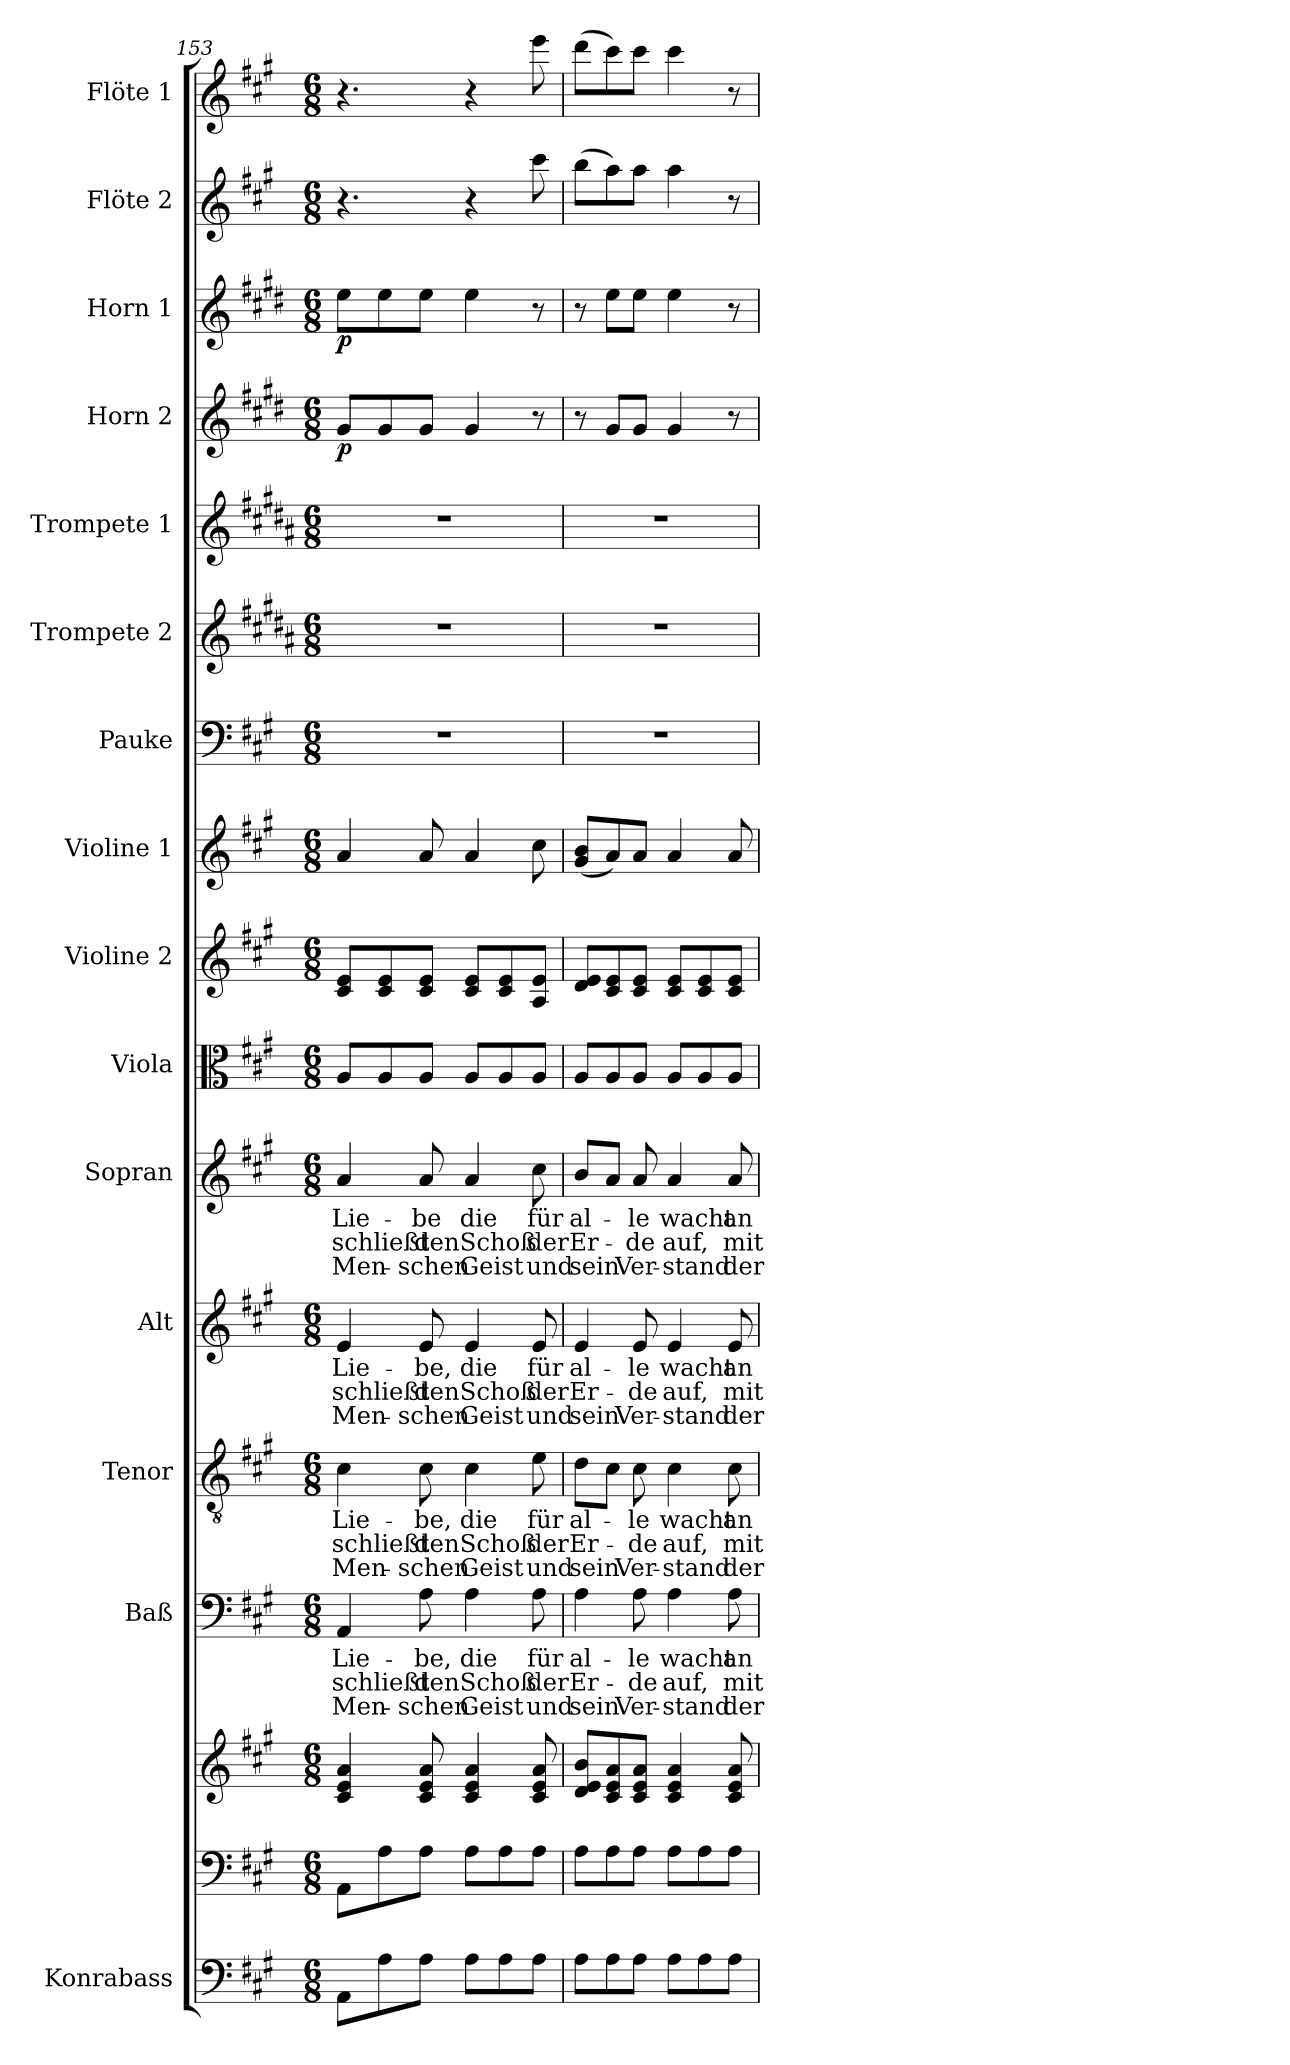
**kern	**kern	**kern	**kern	**text	**text	**text	**kern	**text	**text	**text	**kern	**text	**text	**text	**kern	**text	**text	**text	**kern	**kern	**kern	**kern	**kern	**kern	**kern	**dynam	**kern	**dynam	**kern	**kern
*part16	*part15	*part15	*part14	*part14	*part14	*part14	*part13	*part13	*part13	*part13	*part12	*part12	*part12	*part12	*part11	*part11	*part11	*part11	*part10	*part9	*part8	*part7	*part6	*part5	*part4	*part4	*part3	*part3	*part2	*part1
*staff17	*staff16	*staff15	*staff14	*staff14	*staff14	*staff14	*staff13	*staff13	*staff13	*staff13	*staff12	*staff12	*staff12	*staff12	*staff11	*staff11	*staff11	*staff11	*staff10	*staff9	*staff8	*staff7	*staff6	*staff5	*staff4	*staff4	*staff3	*staff3	*staff2	*staff1
*I"Konrabass	*	*	*I"Baß	*	*	*	*I"Tenor	*	*	*	*I"Alt	*	*	*	*I"Sopran	*	*	*	*I"Viola	*I"Violine 2	*I"Violine 1	*I"Pauke	*I"Trompete 2	*I"Trompete 1	*I"Horn 2	*	*I"Horn 1	*	*I"Flöte 2	*I"Flöte 1
*I'Kb.	*	*	*I'Baß	*	*	*	*I'Ten	*	*	*	*I'Alt	*	*	*	*I'Sop	*	*	*	*I'Vla.	*I'Vln. 2	*I'Vln. 1	*I'Pk.	*I'Trp. 2	*I'Trp. 1	*I'Hrn. 2	*	*I'Hrn. 1	*	*I'Fl. 2	*I'Fl. 1
*clefF4	*clefF4	*clefG2	*clefF4	*	*	*	*clefGv2	*	*	*	*clefG2	*	*	*	*clefG2	*	*	*	*clefC3	*clefG2	*clefG2	*clefF4	*clefG2	*clefG2	*clefG2	*	*clefG2	*	*clefG2	*clefG2
*ITrd7c12	*	*	*	*	*	*	*	*	*	*	*	*	*	*	*	*	*	*	*	*	*	*	*ITrd1c2	*ITrd1c2	*ITrd4c7	*	*ITrd4c7	*	*	*
*k[f#c#g#]	*k[f#c#g#]	*k[f#c#g#]	*k[f#c#g#]	*	*	*	*k[f#c#g#]	*	*	*	*k[f#c#g#]	*	*	*	*k[f#c#g#]	*	*	*	*k[f#c#g#]	*k[f#c#g#]	*k[f#c#g#]	*k[f#c#g#]	*k[f#c#g#]	*k[f#c#g#]	*k[f#c#g#]	*	*k[f#c#g#]	*	*k[f#c#g#]	*k[f#c#g#]
*A:	*A:	*A:	*A:	*	*	*	*A:	*	*	*	*A:	*	*	*	*A:	*	*	*	*A:	*A:	*A:	*A:	*A:	*A:	*A:	*	*A:	*	*A:	*A:
*M6/8	*M6/8	*M6/8	*M6/8	*	*	*	*M6/8	*	*	*	*M6/8	*	*	*	*M6/8	*	*	*	*M6/8	*M6/8	*M6/8	*M6/8	*M6/8	*M6/8	*M6/8	*	*M6/8	*	*M6/8	*M6/8
=153	=153	=153	=153	=153	=153	=153	=153	=153	=153	=153	=153	=153	=153	=153	=153	=153	=153	=153	=153	=153	=153	=153	=153	=153	=153	=153	=153	=153	=153	=153
!	!	!	!	!LO:LY:b	!LO:LY:b	!LO:LY:b	!	!LO:LY:b	!LO:LY:b	!LO:LY:b	!	!LO:LY:b	!LO:LY:b	!LO:LY:b	!	!LO:LY:b	!LO:LY:b	!LO:LY:b	!	!	!	!	!	!	!	!LO:DY:b	!	!LO:DY:b	!	!
8AAA\L	8AA\L	4c#/ 4e/ 4a/	4AA/	Lie-	schließt	Men-	4c#\	Lie-	schließt	Men-	4e/	Lie-	schließt	Men-	4a/	Lie-	schließt	Men-	8A/L	8c#/ 8e/L	4a/	2.r	2.r	2.r	8c#/L	p	8a\L	p	4.r	4.r
8AA\	8A\	.	.	.	.	.	.	.	.	.	.	.	.	.	.	.	.	.	8A/	8c#/ 8e/	.	.	.	.	8c#/	.	8a\	.	.	.
!	!	!	!	!LO:LY:b	!LO:LY:b	!LO:LY:b	!	!LO:LY:b	!LO:LY:b	!LO:LY:b	!	!LO:LY:b	!LO:LY:b	!LO:LY:b	!	!LO:LY:b	!LO:LY:b	!LO:LY:b	!	!	!	!	!	!	!	!	!	!	!	!
8AA\J	8A\J	8c#/ 8e/ 8a/	8A\	-be,	den	-schen	8c#\	-be,	den	-schen	8e/	-be,	den	-schen	8a/	-be	den	-schen	8A/J	8c#/ 8e/J	8a/	.	.	.	8c#/J	.	8a\J	.	.	.
!	!	!	!	!LO:LY:b	!LO:LY:b	!LO:LY:b	!	!LO:LY:b	!LO:LY:b	!LO:LY:b	!	!LO:LY:b	!LO:LY:b	!LO:LY:b	!	!LO:LY:b	!LO:LY:b	!LO:LY:b	!	!	!	!	!	!	!	!	!	!	!	!
8AA\L	8A\L	4c#/ 4e/ 4a/	4A\	die	Schoß	Geist	4c#\	die	Schoß	Geist	4e/	die	Schoß	Geist	4a/	die	Schoß	Geist	8A/L	8c#/ 8e/L	4a/	.	.	.	4c#/	.	4a\	.	4r	4r
8AA\	8A\	.	.	.	.	.	.	.	.	.	.	.	.	.	.	.	.	.	8A/	8c#/ 8e/	.	.	.	.	.	.	.	.	.	.
!	!	!	!	!LO:LY:b	!LO:LY:b	!LO:LY:b	!	!LO:LY:b	!LO:LY:b	!LO:LY:b	!	!LO:LY:b	!LO:LY:b	!LO:LY:b	!	!LO:LY:b	!LO:LY:b	!LO:LY:b	!	!	!	!	!	!	!	!	!	!	!	!
8AA\J	8A\J	8c#/ 8e/ 8a/	8A\	für	der	und	8e\	für	der	und	8e/	für	der	und	8cc#\	für	der	und	8A/J	8A/ 8e/J	8cc#\	.	.	.	8r	.	8r	.	8ccc#\	8eee\
=154	=154	=154	=154	=154	=154	=154	=154	=154	=154	=154	=154	=154	=154	=154	=154	=154	=154	=154	=154	=154	=154	=154	=154	=154	=154	=154	=154	=154	=154	=154
!	!	!	!	!LO:LY:b	!LO:LY:b	!LO:LY:b	!	!LO:LY:b	!LO:LY:b	!LO:LY:b	!	!LO:LY:b	!LO:LY:b	!LO:LY:b	!	!LO:LY:b	!LO:LY:b	!LO:LY:b	!	!	!	!	!	!	!	!	!	!	!	!
8AA\L	8A\L	8d/ 8e/ 8b/L	4A\	al-	Er-	sein	8d\L	al-	Er-	sein	4e/	al-	Er-	sein	8b/L	al-	Er-	sein	8A/L	8d/ 8e/L	(<8g#/ 8b/L	2.r	2.r	2.r	8r	.	8r	.	(>8bb\L	(>8ddd\L
8AA\	8A\	8c#/ 8e/ 8a/	.	.	.	.	8c#\J	.	.	.	.	.	.	.	8a/J	.	.	.	8A/	8c#/ 8e/	8a/)	.	.	.	8c#/L	.	8a\L	.	8aa\)	8ccc#\)
!	!	!	!	!LO:LY:b	!LO:LY:b	!LO:LY:b	!	!LO:LY:b	!LO:LY:b	!LO:LY:b	!	!LO:LY:b	!LO:LY:b	!LO:LY:b	!	!LO:LY:b	!LO:LY:b	!LO:LY:b	!	!	!	!	!	!	!	!	!	!	!	!
8AA\J	8A\J	8c#/ 8e/ 8a/J	8A\	-le	-de	Ver-	8c#\	-le	-de	Ver-	8e/	-le	-de	Ver-	8a/	-le	-de	Ver-	8A/J	8c#/ 8e/J	8a/J	.	.	.	8c#/J	.	8a\J	.	8aa\J	8ccc#\J
!	!	!	!	!LO:LY:b	!LO:LY:b	!LO:LY:b	!	!LO:LY:b	!LO:LY:b	!LO:LY:b	!	!LO:LY:b	!LO:LY:b	!LO:LY:b	!	!LO:LY:b	!LO:LY:b	!LO:LY:b	!	!	!	!	!	!	!	!	!	!	!	!
8AA\L	8A\L	4c#/ 4e/ 4a/	4A\	wacht	auf,	-stand	4c#\	wacht	auf,	-stand	4e/	wacht	auf,	-stand	4a/	wacht	auf,	-stand	8A/L	8c#/ 8e/L	4a/	.	.	.	4c#/	.	4a\	.	4aa\	4ccc#\
8AA\	8A\	.	.	.	.	.	.	.	.	.	.	.	.	.	.	.	.	.	8A/	8c#/ 8e/	.	.	.	.	.	.	.	.	.	.
!	!	!	!	!LO:LY:b	!LO:LY:b	!LO:LY:b	!	!LO:LY:b	!LO:LY:b	!LO:LY:b	!	!LO:LY:b	!LO:LY:b	!LO:LY:b	!	!LO:LY:b	!LO:LY:b	!LO:LY:b	!	!	!	!	!	!	!	!	!	!	!	!
8AA\J	8A\J	8c#/ 8e/ 8a/	8A\	an-	mit	der	8c#\	an-	mit	der	8e/	an-	mit	der	8a/	an-	mit	der	8A/J	8c#/ 8e/J	8a/	.	.	.	8r	.	8r	.	8r	8r
=	=	=	=	=	=	=	=	=	=	=	=	=	=	=	=	=	=	=	=	=	=	=	=	=	=	=	=	=	=	=
*-	*-	*-	*-	*-	*-	*-	*-	*-	*-	*-	*-	*-	*-	*-	*-	*-	*-	*-	*-	*-	*-	*-	*-	*-	*-	*-	*-	*-	*-	*-
